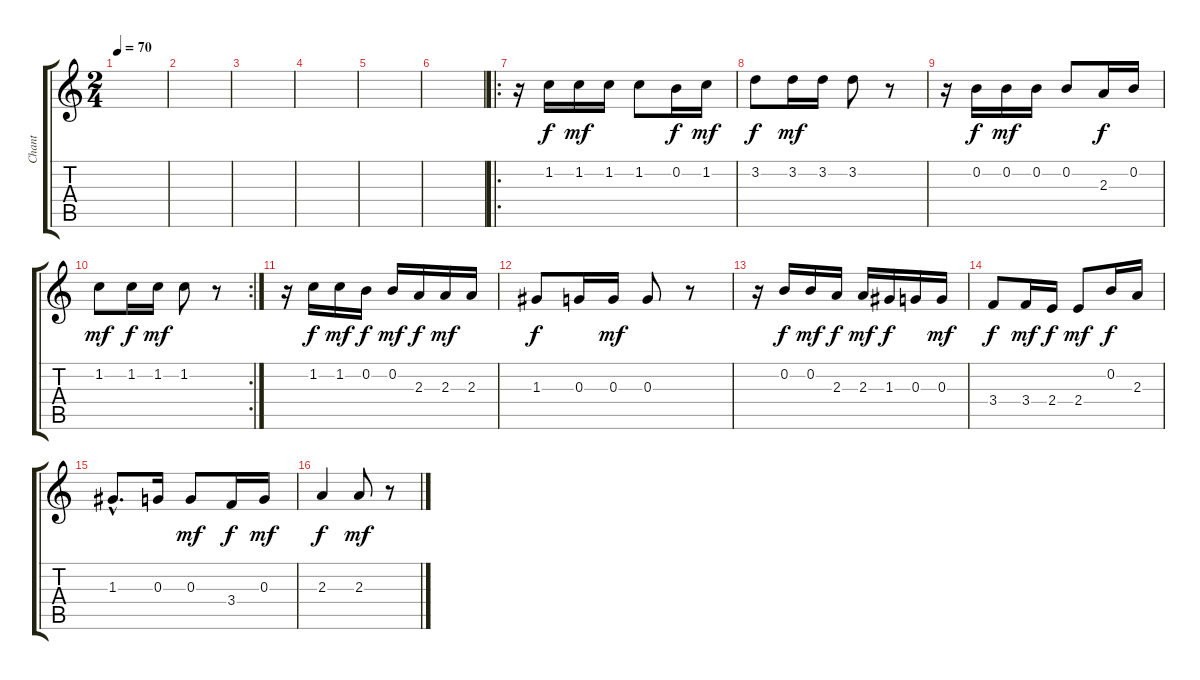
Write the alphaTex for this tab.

\track ("Chant" "Chant") {instrument acousticguitarnylon}
\staff {score tabs}
\tuning (E4 B3 G3 D3 A2 E2) {hide}
\ts (2 4)
\tempo 70
\clef g2
\ks c
|
|
|
|
|
|
\ro
r.16 1.2.16{dy f} 1.2.16{dy mf} 1.2.16 1.2.8 0.2.16{dy f} 1.2.16{dy mf} |
3.2.8{dy f} 3.2.16{dy mf} 3.2.16 3.2.8 r.8 |
r.16 0.2.16{dy f} 0.2.16{dy mf} 0.2.16 0.2.8 2.3.16{dy f} 0.2.16 |
\rc 2
1.2.8{dy mf} 1.2.16{dy f} 1.2.16{dy mf} 1.2.8 r.8 |
r.16 1.2.16{dy f} 1.2.16{dy mf} 0.2.16{dy f} 0.2.16{dy mf} 2.3.16{dy f} 2.3.16{dy mf} 2.3.16 |
1.3.8{dy f} 0.3.16 0.3.16{dy mf} 0.3.8 r.8 |
r.16 0.2.16{dy f} 0.2.16{dy mf} 2.3.16{dy f} 2.3.16{dy mf} 1.3.16{dy f} 0.3.16 0.3.16{dy mf} |
3.4.8{dy f} 3.4.16{dy mf} 2.4.16{dy f} 2.4.8{dy mf} 0.2.16{dy f} 2.3.16 |
1.3{hac}.8{d} 0.3.16 0.3.8{dy mf} 3.4.16{dy f} 0.3.16{dy mf} |
2.3.4{dy f} 2.3.8{dy mf} r.8
